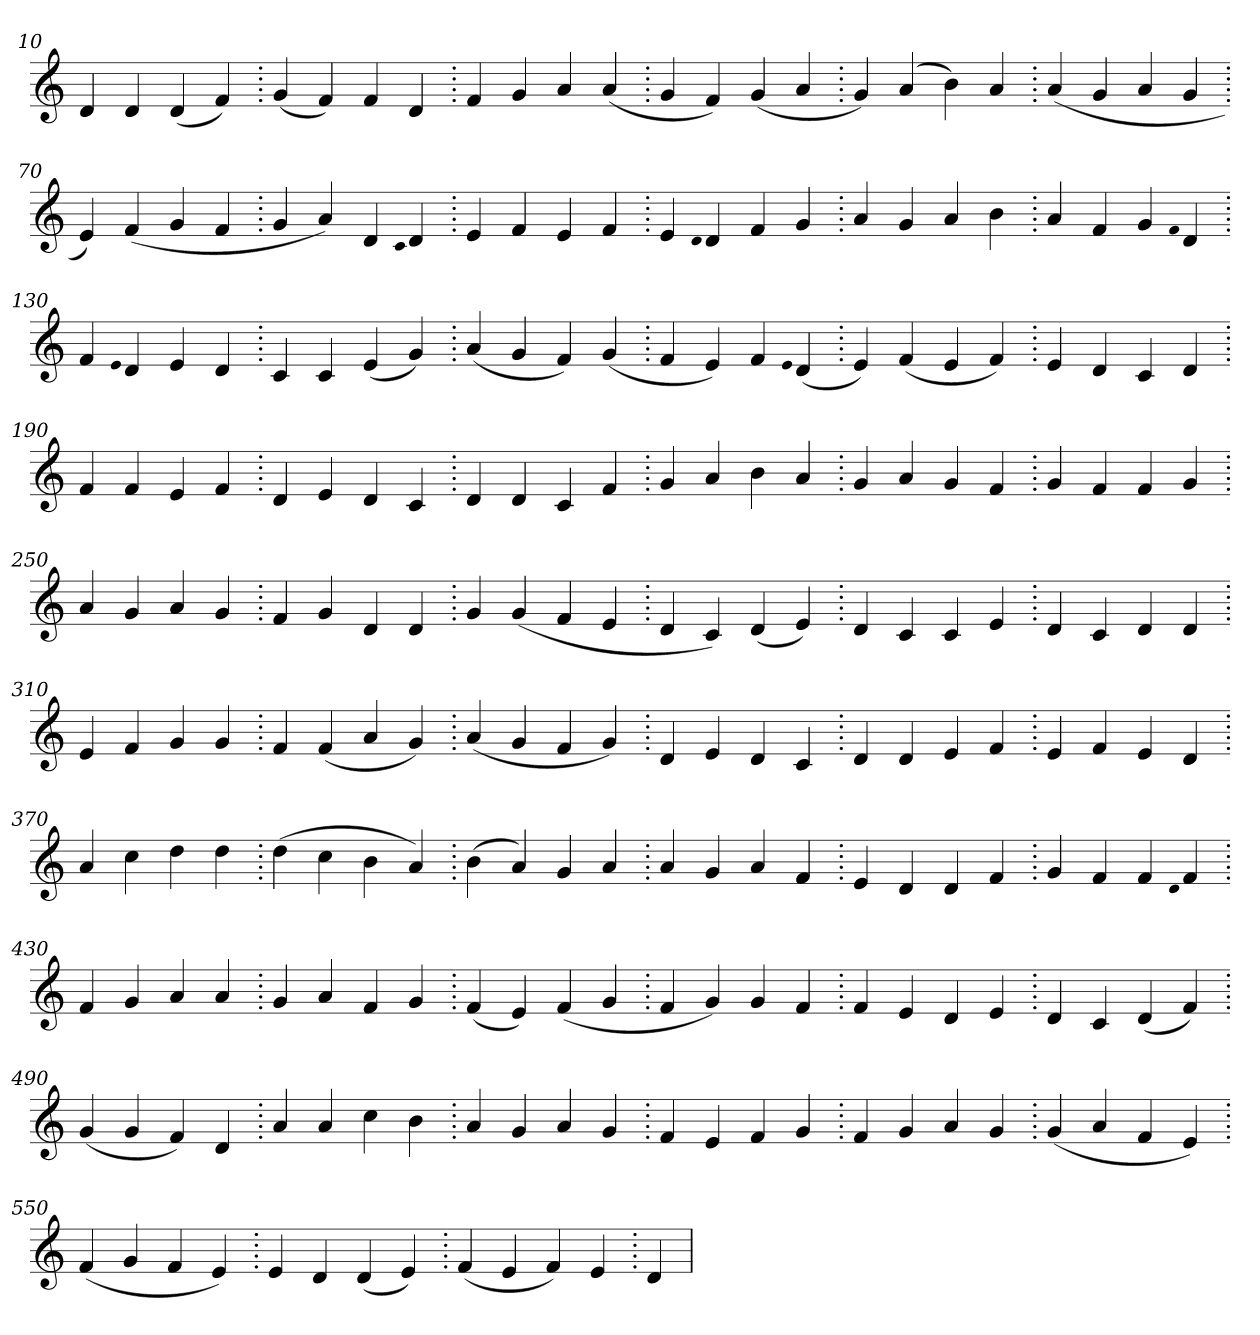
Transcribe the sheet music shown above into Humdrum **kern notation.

**kern
*part1
*staff1
*clefG2
=10.
4d
4d
(>4d
4f)
=20.
(>4g
4f)
4f
4d
=30.
4f
4g
4a
(>4a
=40.
4g
4f)
(>4g
4a
=50.
4g)
(>4a
4b)
4a
=60.
(>4a
4g
4a
4g
=70.
4e)
(>4f
4g
4f
=80.
4g
4a)
4d
qqc
4d
=90.
4e
4f
4e
4f
=100.
4e
qqd
4d
4f
4g
=110.
4a
4g
4a
4b
=120.
4a
4f
4g
qqf
4d
=130.
4f
qqe
4d
4e
4d
=140.
4c
4c
(>4e
4g)
=150.
(>4a
4g
4f)
(>4g
=160.
4f
4e)
(>4f
qqe
(>4d
=170.
4e)
(>4f
4e
4f)
=180.
4e
4d
4c
4d
=190.
4f
4f
4e
4f
=200.
4d
4e
4d
4c
=210.
4d
4d
4c
4f
=220.
4g
4a
4b
4a
=230.
4g
4a
4g
4f
=240.
4g
4f
4f
4g
=250.
4a
4g
4a
4g
=260.
4f
4g
4d
4d
=270.
4g
(>4g
4f
4e
=280.
4d
4c)
(>4d
4e)
=290.
4d
4c
4c
4e
=300.
4d
4c
4d
4d
=310.
4e
4f
4g
4g
=320.
4f
(>4f
4a
4g)
=330.
(>4a
4g
4f
4g)
=340.
4d
4e
4d
4c
=350.
4d
4d
4e
4f
=360.
4e
4f
4e
4d
=370.
4a
4cc
4dd
4dd
=380.
(>4dd
4cc
4b
4a)
=390.
(>4b
4a)
4g
4a
=400.
4a
4g
4a
4f
=410.
4e
4d
4d
4f
=420.
4g
4f
4f
qqd
4f
=430.
4f
4g
4a
4a
=440.
4g
4a
4f
4g
=450.
(>4f
4e)
(>4f
4g
=460.
4f
4g)
4g
4f
=470.
4f
4e
4d
4e
=480.
4d
4c
(>4d
4f)
=490.
(>4g
4g
4f)
4d
=500.
4a
4a
4cc
4b
=510.
4a
4g
4a
4g
=520.
4f
4e
4f
4g
=530.
4f
4g
4a
4g
=540.
(>4g
4a
4f
4e)
=550.
(>4f
4g
4f
4e)
=560.
4e
4d
(>4d
4e)
=570.
(>4f
4e
4f)
4e
=580.
4d
=
*-
